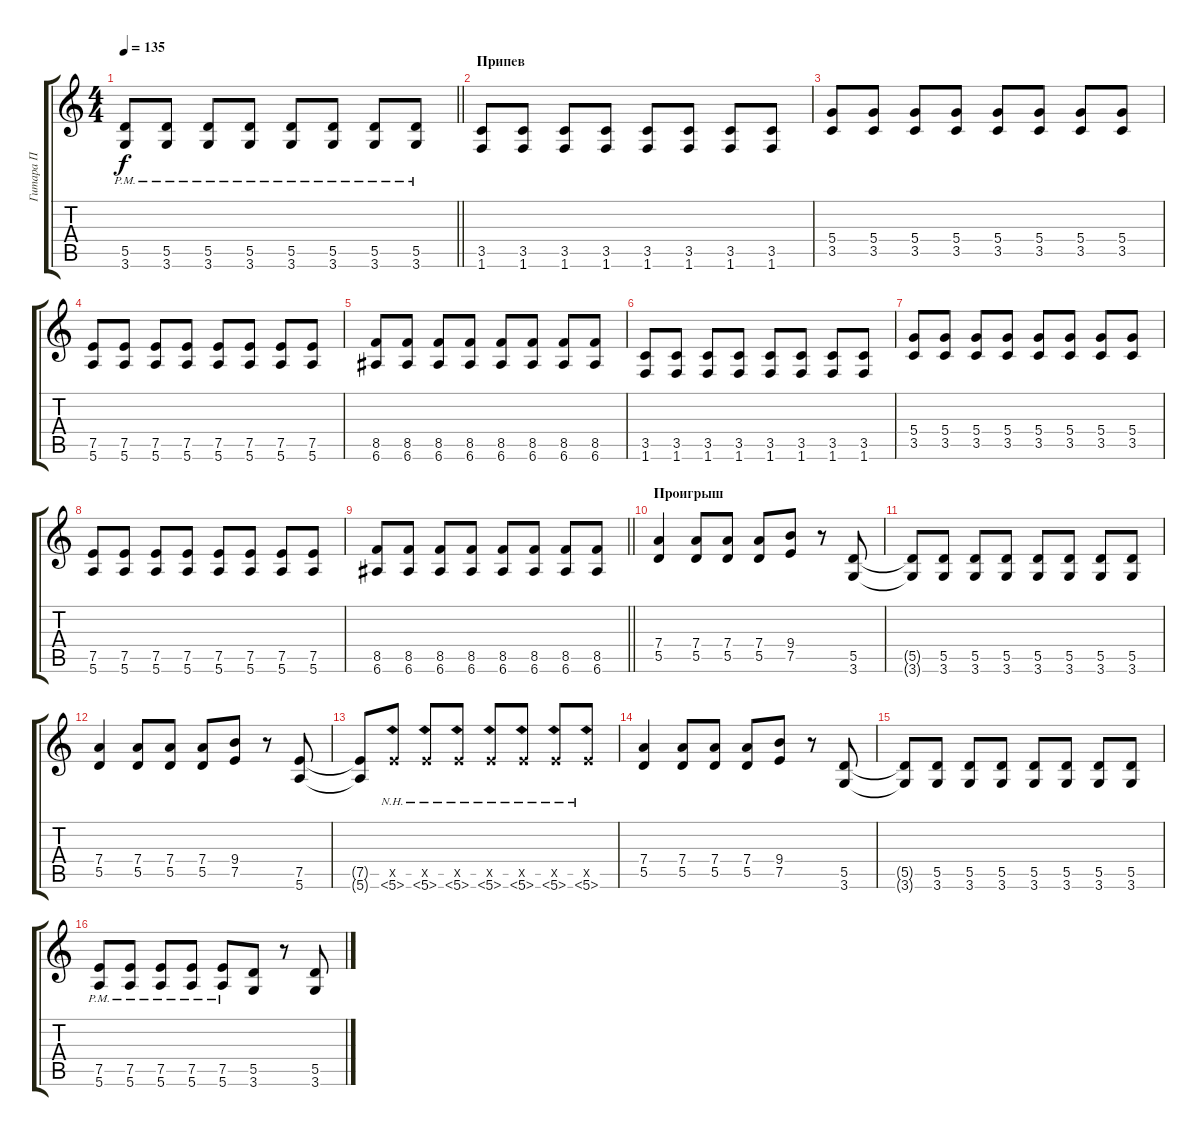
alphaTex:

\track ("Гитара П" "Гитара П") {instrument overdrivenguitar}
\staff {score tabs}
\tuning (E4 B3 G3 D3 A2 E2) {hide}
\ts (4 4)
\tempo 135
\clef g2
\barLineRight lightlight
\ks c
(5.5{pm} 3.6{pm}).8{dy f} (5.5{pm} 3.6{pm}).8 (5.5{pm} 3.6{pm}).8 (5.5{pm} 3.6{pm}).8 (5.5{pm} 3.6{pm}).8 (5.5{pm} 3.6{pm}).8 (5.5{pm} 3.6{pm}).8 (5.5{pm} 3.6{pm}).8 |
\section ("" "Припев")
(3.5 1.6).8 (3.5 1.6).8 (3.5 1.6).8 (3.5 1.6).8 (3.5 1.6).8 (3.5 1.6).8 (3.5 1.6).8 (3.5 1.6).8 |
(5.4 3.5).8 (5.4 3.5).8 (5.4 3.5).8 (5.4 3.5).8 (5.4 3.5).8 (5.4 3.5).8 (5.4 3.5).8 (5.4 3.5).8 |
(7.5 5.6).8 (7.5 5.6).8 (7.5 5.6).8 (7.5 5.6).8 (7.5 5.6).8 (7.5 5.6).8 (7.5 5.6).8 (7.5 5.6).8 |
(8.5 6.6).8 (8.5 6.6).8 (8.5 6.6).8 (8.5 6.6).8 (8.5 6.6).8 (8.5 6.6).8 (8.5 6.6).8 (8.5 6.6).8 |
(3.5 1.6).8 (3.5 1.6).8 (3.5 1.6).8 (3.5 1.6).8 (3.5 1.6).8 (3.5 1.6).8 (3.5 1.6).8 (3.5 1.6).8 |
(5.4 3.5).8 (5.4 3.5).8 (5.4 3.5).8 (5.4 3.5).8 (5.4 3.5).8 (5.4 3.5).8 (5.4 3.5).8 (5.4 3.5).8 |
(7.5 5.6).8 (7.5 5.6).8 (7.5 5.6).8 (7.5 5.6).8 (7.5 5.6).8 (7.5 5.6).8 (7.5 5.6).8 (7.5 5.6).8 |
\barLineRight lightlight
(8.5 6.6).8 (8.5 6.6).8 (8.5 6.6).8 (8.5 6.6).8 (8.5 6.6).8 (8.5 6.6).8 (8.5 6.6).8 (8.5 6.6).8 |
\section ("" "Проигрыш")
(7.4 5.5).4 (7.4 5.5).8 (7.4 5.5).8 (7.4 5.5).8 (9.4 7.5).8 r.8 (5.5 3.6).8 |
(5.5{t} 3.6{t}).8 (5.5 3.6).8 (5.5 3.6).8 (5.5 3.6).8 (5.5 3.6).8 (5.5 3.6).8 (5.5 3.6).8 (5.5 3.6).8 |
(7.4 5.5).4 (7.4 5.5).8 (7.4 5.5).8 (7.4 5.5).8 (9.4 7.5).8 r.8 (7.5 5.6).8 |
(7.5{t} 5.6{t}).8 (7.5{x} 5.6{nh}).8 (7.5{x} 5.6{nh}).8 (7.5{x} 5.6{nh}).8 (7.5{x} 5.6{nh}).8 (7.5{x} 5.6{nh}).8 (7.5{x} 5.6{nh}).8 (7.5{x} 5.6{nh}).8 |
(7.4 5.5).4 (7.4 5.5).8 (7.4 5.5).8 (7.4 5.5).8 (9.4 7.5).8 r.8 (5.5 3.6).8 |
(5.5{t} 3.6{t}).8 (5.5 3.6).8 (5.5 3.6).8 (5.5 3.6).8 (5.5 3.6).8 (5.5 3.6).8 (5.5 3.6).8 (5.5 3.6).8 |
(7.5{pm} 5.6{pm}).8 (7.5{pm} 5.6{pm}).8 (7.5{pm} 5.6{pm}).8 (7.5{pm} 5.6{pm}).8 (7.5{pm} 5.6{pm}).8 (5.5 3.6).8 r.8 (5.5 3.6).8
